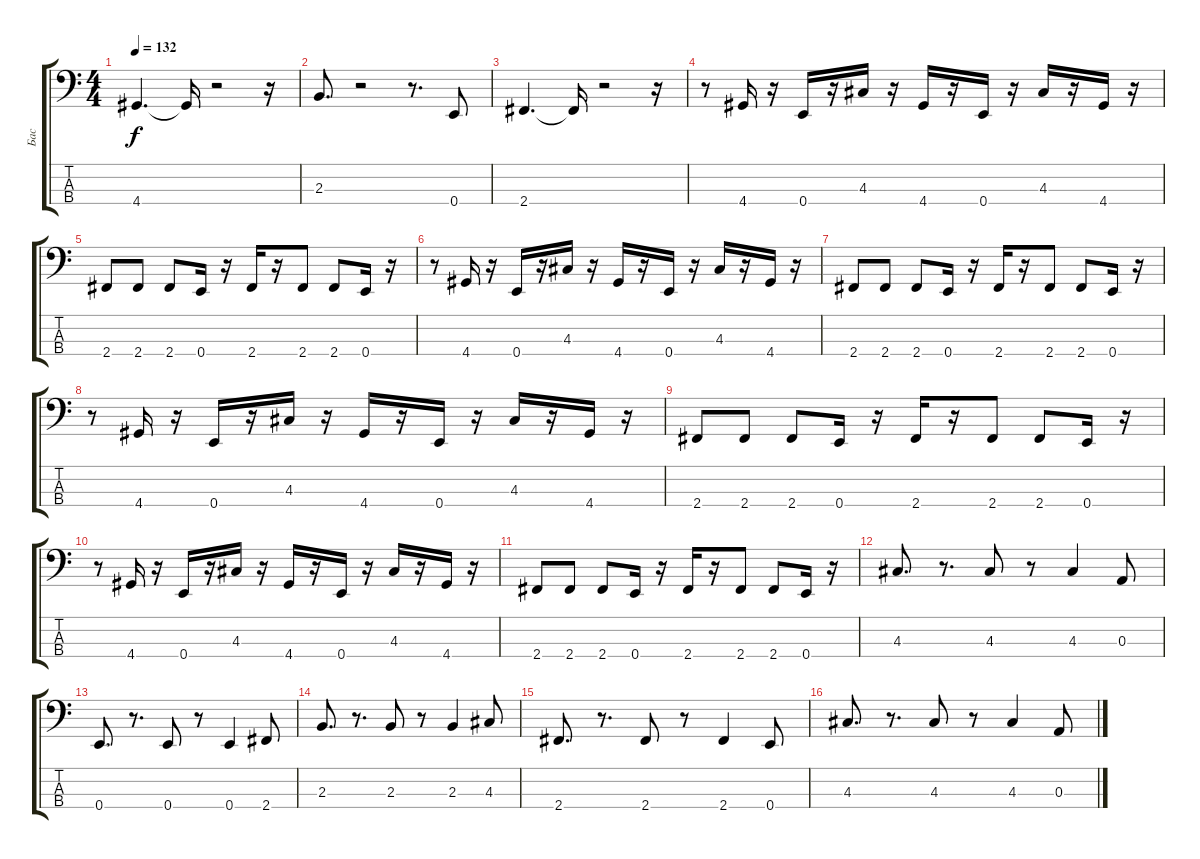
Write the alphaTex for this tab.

\track ("Бас" "Бас") {instrument electricbassfinger}
\staff {score tabs}
\tuning (G2 D2 A1 E1) {hide}
\ts (4 4)
\tempo 132
\clef f4
\ks c
4.4.4{d dy f} 4.4{t}.16 r.2 r.16 |
2.3.8{d} r.2 r.8{d} 0.4.8 |
2.4.4{d} 2.4{t}.16 r.2 r.16 |
r.8 4.4.16 r.16 0.4.16 r.16 4.3.16 r.16 4.4.16 r.16 0.4.16 r.16 4.3.16 r.16 4.4.16 r.16 |
2.4.8 2.4.8 2.4.8 0.4.16 r.16 2.4.16 r.16 2.4.8 2.4.8 0.4.16 r.16 |
r.8 4.4.16 r.16 0.4.16 r.16 4.3.16 r.16 4.4.16 r.16 0.4.16 r.16 4.3.16 r.16 4.4.16 r.16 |
2.4.8 2.4.8 2.4.8 0.4.16 r.16 2.4.16 r.16 2.4.8 2.4.8 0.4.16 r.16 |
r.8 4.4.16 r.16 0.4.16 r.16 4.3.16 r.16 4.4.16 r.16 0.4.16 r.16 4.3.16 r.16 4.4.16 r.16 |
2.4.8 2.4.8 2.4.8 0.4.16 r.16 2.4.16 r.16 2.4.8 2.4.8 0.4.16 r.16 |
r.8 4.4.16 r.16 0.4.16 r.16 4.3.16 r.16 4.4.16 r.16 0.4.16 r.16 4.3.16 r.16 4.4.16 r.16 |
2.4.8 2.4.8 2.4.8 0.4.16 r.16 2.4.16 r.16 2.4.8 2.4.8 0.4.16 r.16 |
4.3.8{d} r.8{d} 4.3.8 r.8 4.3.4 0.3.8 |
0.4.8{d} r.8{d} 0.4.8 r.8 0.4.4 2.4.8 |
2.3.8{d} r.8{d} 2.3.8 r.8 2.3.4 4.3.8 |
2.4.8{d} r.8{d} 2.4.8 r.8 2.4.4 0.4.8 |
4.3.8{d} r.8{d} 4.3.8 r.8 4.3.4 0.3.8
